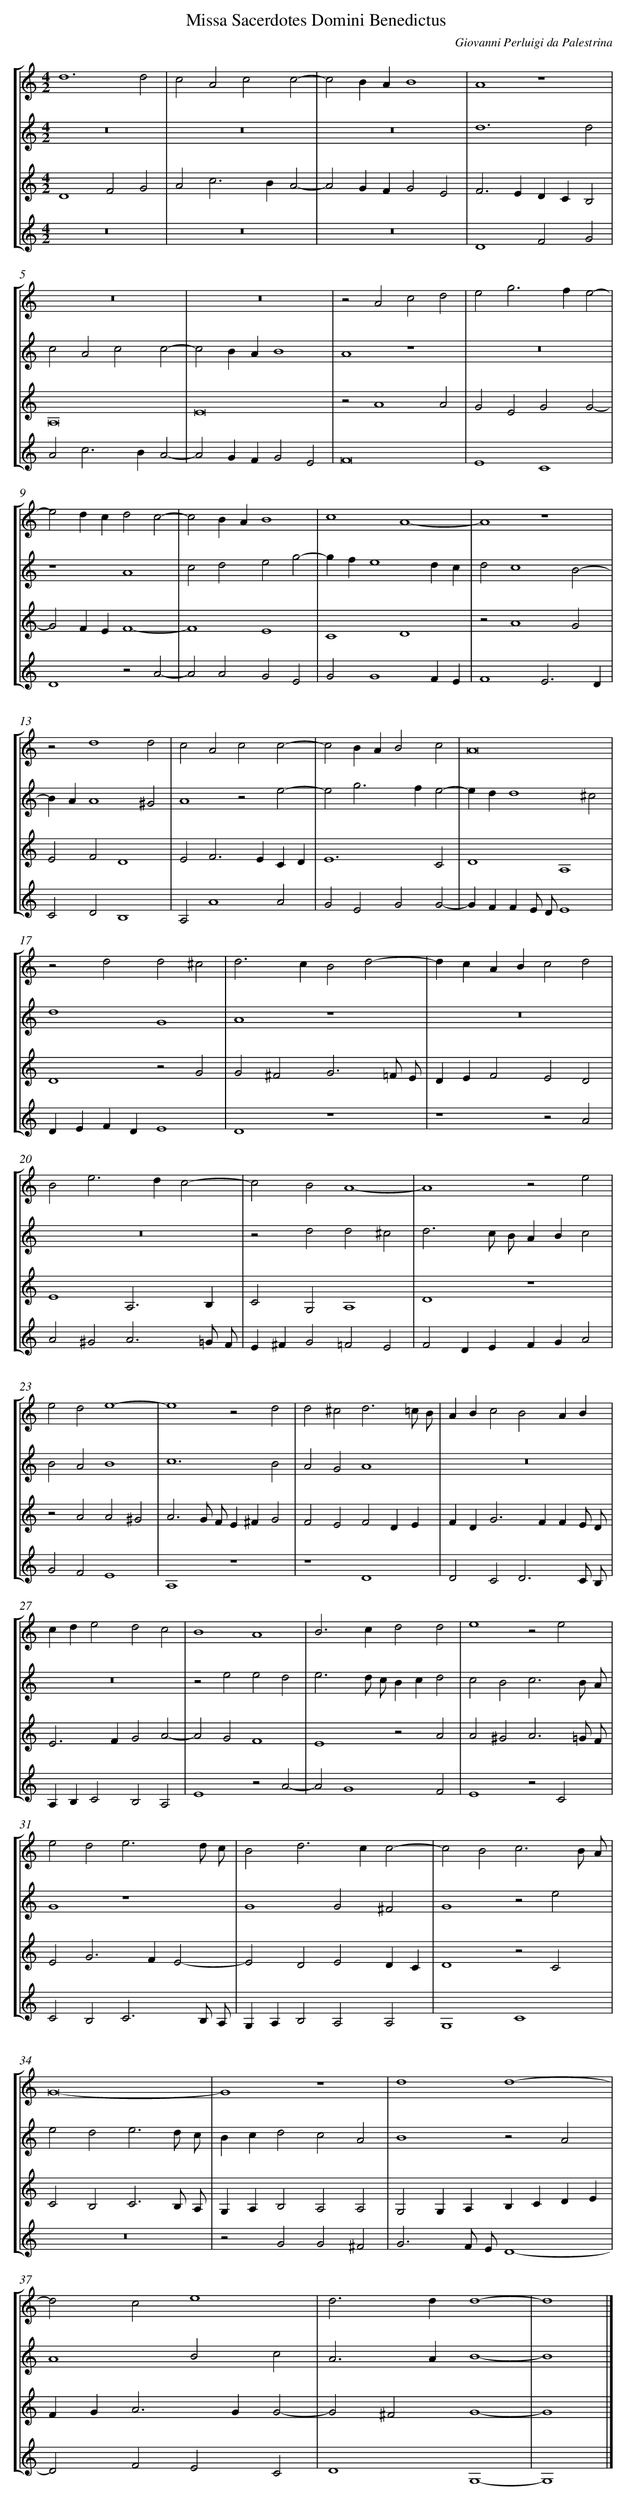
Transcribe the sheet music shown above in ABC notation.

X:1
T: Missa Sacerdotes Domini Benedictus
C: Giovanni Perluigi da Palestrina
L: 1/4
M: 4/2
%%staves [1 2 3 4]
V: 1 clef=treble
V: 2 clef=treble
V: 3 clef=treble
V: 4 clef=treble
K: C
[V:1] d6d2 |
[V:2] z8 |
[V:3] D4F2G2 |
[V:4] z8 |
[V:1] c2A2c2c2- |
[V:2] z8 |
[V:3] A2c2>B2A2- |
[V:4] z8 |
[V:1] c2BAB4 |
[V:2] z8 |
[V:3] A2GFG2E2 |
[V:4] z8 |
[V:1] A4z4 |
[V:2] d6d2 |
[V:3] F2>E2DCB,2 |
[V:4] D4F2G2 |
[V:1] z8 |
[V:2] c2A2c2c2- |
[V:3] A,8 |
[V:4] A2c2>B2A2- |
[V:1] z8 |
[V:2] c2BAB4 |
[V:3] E8 |
[V:4] A2GFG2E2 |
[V:1] z2A2c2d2 |
[V:2] A4z4 |
[V:3] z2A4A2 |
[V:4] F8 |
[V:1] e2g2>f2e2- |
[V:2] z8 |
[V:3] G2E2G2G2- |
[V:4] E4C4 |
[V:1] e2dcd2c2- |
[V:2] z4A4 |
[V:3] G2FEF4- |
[V:4] D4z2A2- |
[V:1] c2BAB4 |
[V:2] c2d2e2g2- |
[V:3] F4E4 |
[V:4] A2A2G2E2 |
[V:1] c4A4- |
[V:2] gfe4dc |
[V:3] C4D4 |
[V:4] G2G4FE |
[V:1] A4z4 |
[V:2] d2c4B2- |
[V:3] z2A4G2 |
[V:4] F4E3D |
[V:1] z2d4d2 |
[V:2] BAA4^G2 |
[V:3] E2F2D4 |
[V:4] C2D2B,4 |
[V:1] c2A2c2c2- |
[V:2] A4z2e2- |
[V:3] E2F2>E2CD |
[V:4] A,2A4A2 |
[V:1] c2BAB2c2 |
[V:2] e2g2>f2e2- |
[V:3] E6C2 |
[V:4] G2E2G2G2- |
[V:1] A8 |
[V:2] edd4^c2 |
[V:3] D4A,4 |
[V:4] GFFE/ D/E4 |
[V:1] z2d2d2^c2 |
[V:2] d4G4 |
[V:3] D4z2G2 |
[V:4] DEFDE4 |
[V:1] d2>c2B2d2- |
[V:2] A4z4 |
[V:3] G2^F2G3=F/ E/ |
[V:4] D4z4 |
[V:1] dcABc2d2 |
[V:2] z8 |
[V:3] DEF2E2D2 |
[V:4] z4z2A2 |
[V:1] B2e2>d2c2- |
[V:2] z8 |
[V:3] E4A,3B, |
[V:4] A2^G2A3=G/ F/ |
[V:1] c2B2A4- |
[V:2] z2d2d2^c2 |
[V:3] C2G,2A,4 |
[V:4] E^FG2=F2E2 |
[V:1] A4z2e2 |
[V:2] d3c/ B/ABc2 |
[V:3] D4z4 |
[V:4] F2DEFGA2 |
[V:1] e2d2e4- |
[V:2] B2A2B4 |
[V:3] z2A2A2^G2 |
[V:4] G2F2E4 |
[V:1] e4z2d2 |
[V:2] c6B2 |
[V:3] A3G/ F/E^FG2 |
[V:4] A,4z4 |
[V:1] d2^c2d3=c/ B/ |
[V:2] A2G2A4 |
[V:3] F2E2F2DE |
[V:4] z4D4 |
[V:1] ABc2B2AB |
[V:2] z8 |
[V:3] FD2<G2FFE/ D/ |
[V:4] D2C2D3C/ B,/ |
[V:1] cde2d2c2 |
[V:2] z8 |
[V:3] E2>F2G2A2- |
[V:4] A,B,C2B,2A,2 |
[V:1] B4A4 |
[V:2] z2e2e2d2 |
[V:3] A2G2F4 |
[V:4] E4z2A2- |
[V:1] B2>c2d2d2 |
[V:2] e3d/ c/Bcd2 |
[V:3] E4z2A2 |
[V:4] A2G4F2 |
[V:1] e4z2e2 |
[V:2] c2B2c3B/ A/ |
[V:3] A2^G2A3=G/ F/ |
[V:4] E4z2C2 |
[V:1] e2d2e3d/ c/ |
[V:2] G4z4 |
[V:3] E2G2>F2E2- |
[V:4] C2B,2C3B,/ A,/ |
[V:1] B2d2>c2c2- |
[V:2] G4G2^F2 |
[V:3] E2D2E2DC |
[V:4] G,A,B,2A,2A,2 |
[V:1] c2B2c3B/ A/ |
[V:2] G4z2e2 |
[V:3] D4z2C2 |
[V:4] G,4C4 |
[V:1] G8- |
[V:2] e2d2e3d/ c/ |
[V:3] C2B,2C3B,/ A,/ |
[V:4] z8 |
[V:1] G4z4 |
[V:2] Bcd2c2A2 |
[V:3] G,A,B,2A,2A,2 |
[V:4] z2G2G2^F2 |
[V:1] d4d4- |
[V:2] B4z2A2 |
[V:3] G,2G,A,B,CDE |
[V:4] G3F/ E/D4- |
[V:1] d2c2e4 |
[V:2] A4B2c2 |
[V:3] FG2<A2GG2- |
[V:4] D2F2E2C2 |
[V:1] d2>d2d4- |
[V:2] A2>A2B4- |
[V:3] G2^F2G4- |
[V:4] D4G,4- |
[V:1] d4 |]
[V:2] B4 |]
[V:3] G4 |]
[V:4] G,4 |]
